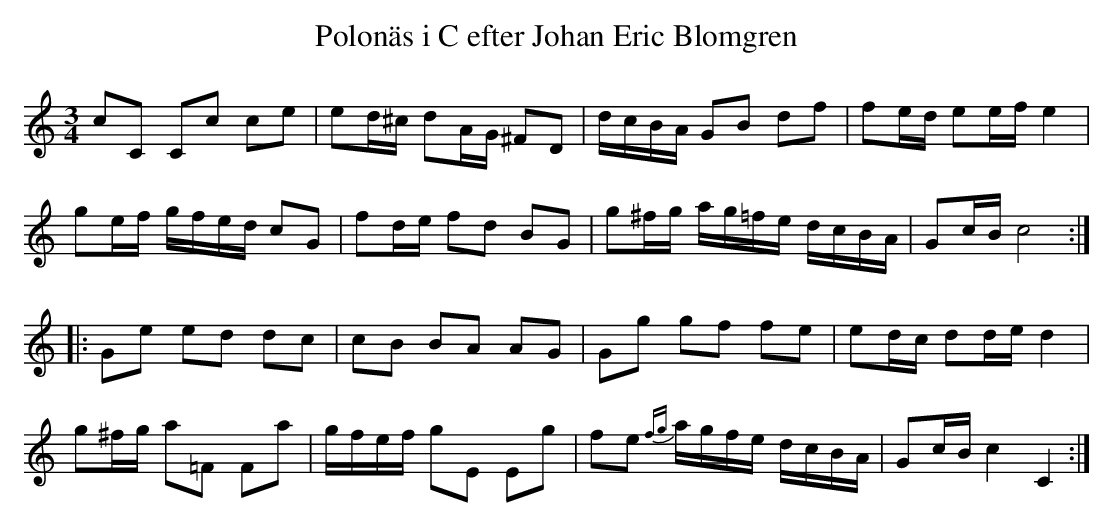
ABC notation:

X:1
T:Polonäs i C efter Johan Eric Blomgren
M:3/4
L:1/16
K:C
c2C2 C2c2 c2e2 | e2d^c d2AG ^F2D2 | dcBA G2B2 d2f2 | f2ed e2ef e4 |
g2ef gfed c2G2 | f2de f2d2 B2G2 | g2^fg ag=fe dcBA | G2cB c8 ::
G2e2 e2d2 d2c2 | c2B2 B2A2 A2G2 | G2g2 g2f2 f2e2 | e2dc d2de d4 |
g2^fg a2=F2 F2a2 | gfef g2E2 E2g2 | f2e2 {fg}agfe dcBA | G2cB c4 C4 :|
